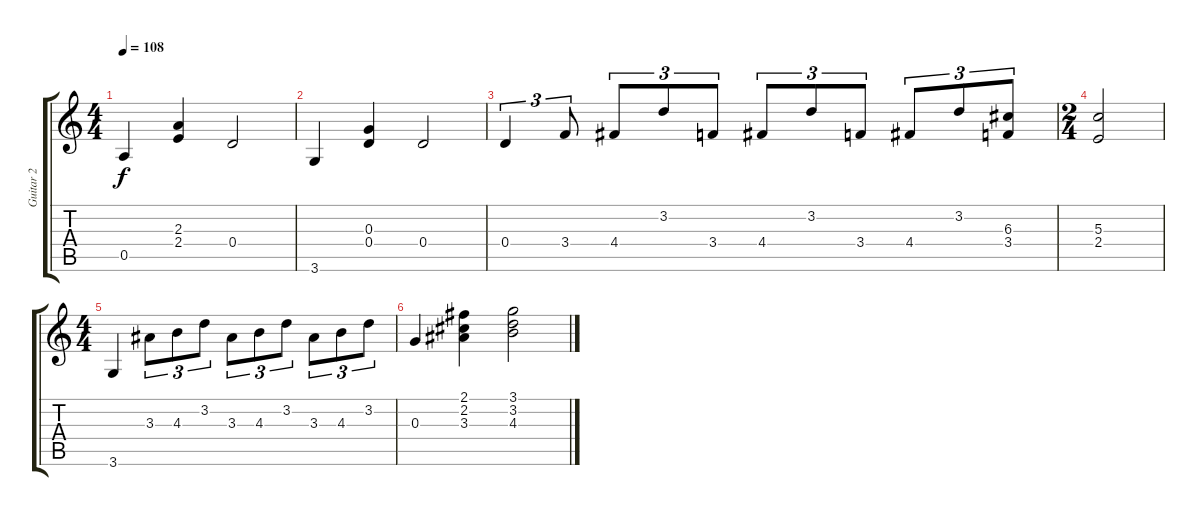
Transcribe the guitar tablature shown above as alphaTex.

\track ("Guitar 2" "Guitar 2") {instrument acousticguitarsteel}
\staff {score tabs}
\tuning (E4 B3 G3 D3 A2 E2) {hide}
\ts (4 4)
\tempo 108
\clef g2
\ks c
0.5.4{dy f} (2.3 2.4).4 0.4.2 |
3.6.4 (0.3 0.4).4 0.4.2 |
0.4.4{tu (3 2)} 3.4.8{tu (3 2)} 4.4.8{tu (3 2)} 3.2.8{tu (3 2)} 3.4.8{tu (3 2)} 4.4.8{tu (3 2)} 3.2.8{tu (3 2)} 3.4.8{tu (3 2)} 4.4.8{tu (3 2)} 3.2.8{tu (3 2)} (6.3 3.4).8{tu (3 2)} |
\ts (2 4)
(5.3 2.4).2 |
\ts (4 4)
3.6.4 3.3.8{tu (3 2)} 4.3.8{tu (3 2)} 3.2.8{tu (3 2)} 3.3.8{tu (3 2)} 4.3.8{tu (3 2)} 3.2.8{tu (3 2)} 3.3.8{tu (3 2)} 4.3.8{tu (3 2)} 3.2.8{tu (3 2)} |
0.3.4 (2.1 2.2 3.3).4 (3.1 3.2 4.3).2
